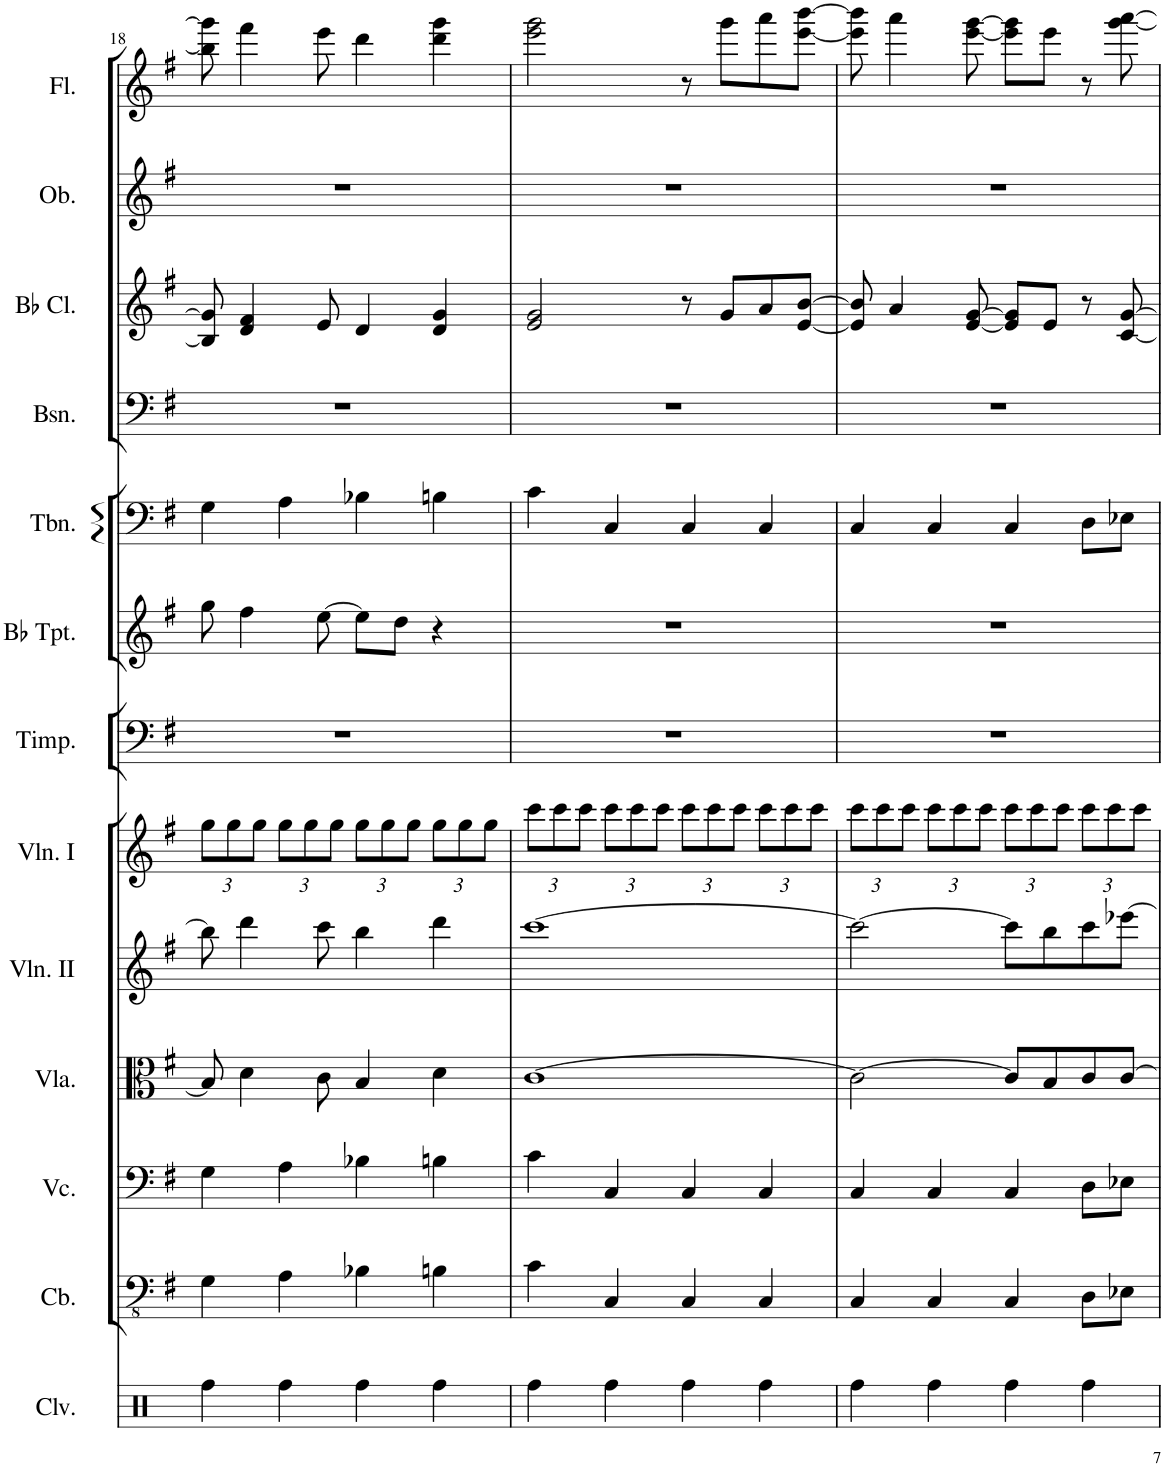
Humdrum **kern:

**kern	**kern	**kern	**kern	**kern	**kern	**kern	**kern	**kern	**kern	**kern	**kern	**kern
*part13	*part12	*part11	*part10	*part9	*part8	*part7	*part6	*part5	*part4	*part3	*part2	*part1
*staff13	*staff12	*staff11	*staff10	*staff9	*staff8	*staff7	*staff6	*staff5	*staff4	*staff3	*staff2	*staff1
*I"Tubular Bells	*I"Contrabasses	*I"Violoncellos	*I"Violas	*I"Violins II	*I"Violins I	*I"Timpani	*I"Trumpets in Bb	*I"Trombone	*I"Bassoons	*I"Clarinets in Bb	*I"Oboes	*I"Flutes
*I'Tu. Be.	*I'Cb.	*I'Vc.	*I'Vla.	*I'Vln. II	*I'Vln. I	*I'Timp.	*	*I'Tbn.	*I'Bsn.	*	*I'Ob.	*I'Fl.
!!LO:PB:g=z
*clefG2	*clefFv4	*clefF4	*clefC3	*clefG2	*clefG2	*clefF4	*clefG2	*clefF4	*clefF4	*clefG2	*clefG2	*clefG2
*	*ITrd7c12	*	*	*	*	*	*ITrd1c2	*	*	*ITrd1c2	*	*
*k[f#]	*k[f#]	*k[f#]	*k[f#]	*k[f#]	*k[f#]	*k[f#]	*k[f#]	*k[f#]	*k[f#]	*k[f#]	*k[f#]	*k[f#]
*M4/4	*M4/4	*M4/4	*M4/4	*M4/4	*M4/4	*M4/4	*M4/4	*M4/4	*M4/4	*M4/4	*M4/4	*M4/4
*	*	*	*	*	*Xbrackettup	*	*	*	*	*	*	*
=18	=18	=18	=18	=18	=18	=18	=18	=18	=18	=18	=18	=18
4bb\	4GG\	4G\	8B/]	8bb\]	12gg\L	1r	8gg\	4G\	1r	8B/] 8g/]	1r	8bb\] 8ggg\]
.	.	.	.	.	12gg\	.	.	.	.	.	.	.
.	.	.	4d\	4ddd\	.	.	4ff#\	.	.	4d/ 4f#/	.	4fff#\
.	.	.	.	.	12gg\J	.	.	.	.	.	.	.
4bb\	4AA\	4A\	.	.	12gg\L	.	.	4A\	.	.	.	.
.	.	.	.	.	12gg\	.	.	.	.	.	.	.
.	.	.	8c\	8ccc\	.	.	[8ee\	.	.	8e/	.	8eee\
.	.	.	.	.	12gg\J	.	.	.	.	.	.	.
4bb\	4BB-X\	4B-X\	4B/	4bb\	12gg\L	.	8ee\L]	4B-X\	.	4d/	.	4ddd\
.	.	.	.	.	12gg\	.	.	.	.	.	.	.
.	.	.	.	.	.	.	8dd\J	.	.	.	.	.
.	.	.	.	.	12gg\J	.	.	.	.	.	.	.
4bb\	4BBn\	4Bn\	4d\	4ddd\	12gg\L	.	4r	4Bn\	.	4d/ 4g/	.	4ddd\ 4ggg\
.	.	.	.	.	12gg\	.	.	.	.	.	.	.
.	.	.	.	.	12gg\J	.	.	.	.	.	.	.
=19	=19	=19	=19	=19	=19	=19	=19	=19	=19	=19	=19	=19
4bb\	4C\	4c\	[1c	[1ccc	12ccc\L	1r	1r	4c\	1r	2e/ 2g/	1r	2eee\ 2ggg\
.	.	.	.	.	12ccc\	.	.	.	.	.	.	.
.	.	.	.	.	12ccc\J	.	.	.	.	.	.	.
4bb\	4CC/	4C/	.	.	12ccc\L	.	.	4C/	.	.	.	.
.	.	.	.	.	12ccc\	.	.	.	.	.	.	.
.	.	.	.	.	12ccc\J	.	.	.	.	.	.	.
4bb\	4CC/	4C/	.	.	12ccc\L	.	.	4C/	.	8r	.	8r
.	.	.	.	.	12ccc\	.	.	.	.	.	.	.
.	.	.	.	.	.	.	.	.	.	8g/L	.	8ggg\L
.	.	.	.	.	12ccc\J	.	.	.	.	.	.	.
4bb\	4CC/	4C/	.	.	12ccc\L	.	.	4C/	.	8a/	.	8aaa\
.	.	.	.	.	12ccc\	.	.	.	.	.	.	.
.	.	.	.	.	.	.	.	.	.	[8e/ [8b/J	.	[8eee\ [8bbb\J
.	.	.	.	.	12ccc\J	.	.	.	.	.	.	.
=20	=20	=20	=20	=20	=20	=20	=20	=20	=20	=20	=20	=20
4bb\	4CC/	4C/	2c\_	2ccc\_	12ccc\L	1r	1r	4C/	1r	8e/] 8b/]	1r	8eee\] 8bbb\]
.	.	.	.	.	12ccc\	.	.	.	.	.	.	.
.	.	.	.	.	.	.	.	.	.	4a/	.	4aaa\
.	.	.	.	.	12ccc\J	.	.	.	.	.	.	.
4bb\	4CC/	4C/	.	.	12ccc\L	.	.	4C/	.	.	.	.
.	.	.	.	.	12ccc\	.	.	.	.	.	.	.
.	.	.	.	.	.	.	.	.	.	[8e/ [8g/	.	[8eee\ [8ggg\
.	.	.	.	.	12ccc\J	.	.	.	.	.	.	.
4bb\	4CC/	4C/	8c/L]	8ccc\L]	12ccc\L	.	.	4C/	.	8e/] 8g/]L	.	8eee\] 8ggg\]L
.	.	.	.	.	12ccc\	.	.	.	.	.	.	.
.	.	.	8B/	8bb\	.	.	.	.	.	8e/J	.	8eee\J
.	.	.	.	.	12ccc\J	.	.	.	.	.	.	.
4bb\	8DD\L	8D\L	8c/	8ccc\	12ccc\L	.	.	8D\L	.	8r	.	8r
.	.	.	.	.	12ccc\	.	.	.	.	.	.	.
.	8EE-X\J	8E-X\J	[8c/J	[8eee-X\J	.	.	.	8E-X\J	.	[8c/ [8g/	.	[8ggg\ [8aaa\
.	.	.	.	.	12ccc\J	.	.	.	.	.	.	.
=	=	=	=	=	=	=	=	=	=	=	=	=
*-	*-	*-	*-	*-	*-	*-	*-	*-	*-	*-	*-	*-
